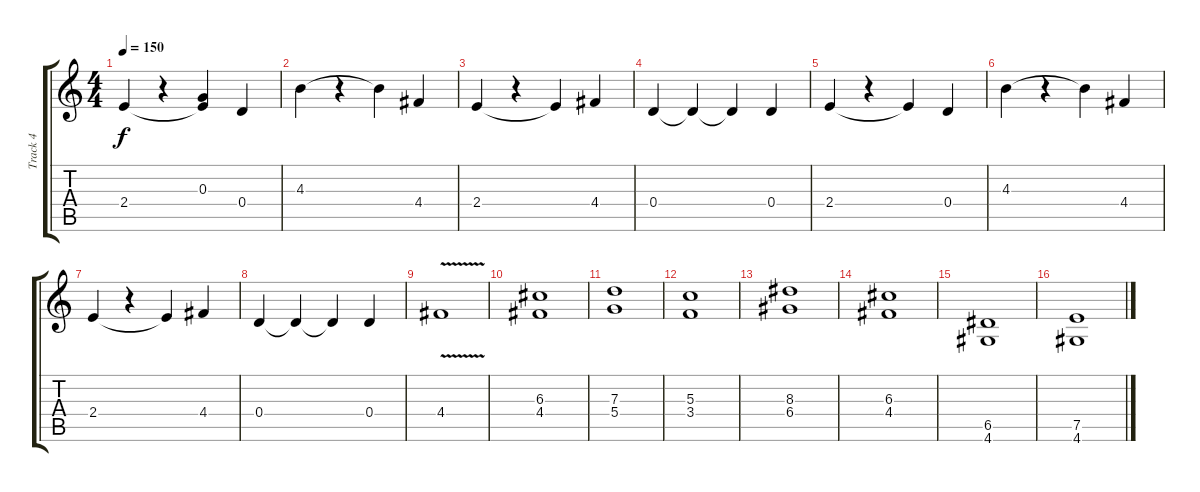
\track ("Track 4" "Track 4") {instrument distortionguitar}
\staff {score tabs}
\tuning (E4 B3 G3 D3 A2 E2) {hide}
\ts (4 4)
\tempo 150
\clef g2
\ks c
2.4.4{dy f} r.4 (0.3 2.4{t}).4 0.4.4 |
4.3.4 r.4 4.3{t}.4 4.4.4 |
2.4.4 r.4 2.4{t}.4 4.4.4 |
0.4.4 0.4{t}.4 0.4{t}.4 0.4.4 |
2.4.4 r.4 2.4{t}.4 0.4.4 |
4.3.4 r.4 4.3{t}.4 4.4.4 |
2.4.4 r.4 2.4{t}.4 4.4.4 |
0.4.4 0.4{t}.4 0.4{t}.4 0.4.4 |
4.4{v}.1 |
(6.3 4.4).1 |
(7.3 5.4).1 |
(5.3 3.4).1 |
(8.3 6.4).1 |
(6.3 4.4).1 |
(6.5 4.6).1 |
(7.5 4.6).1
